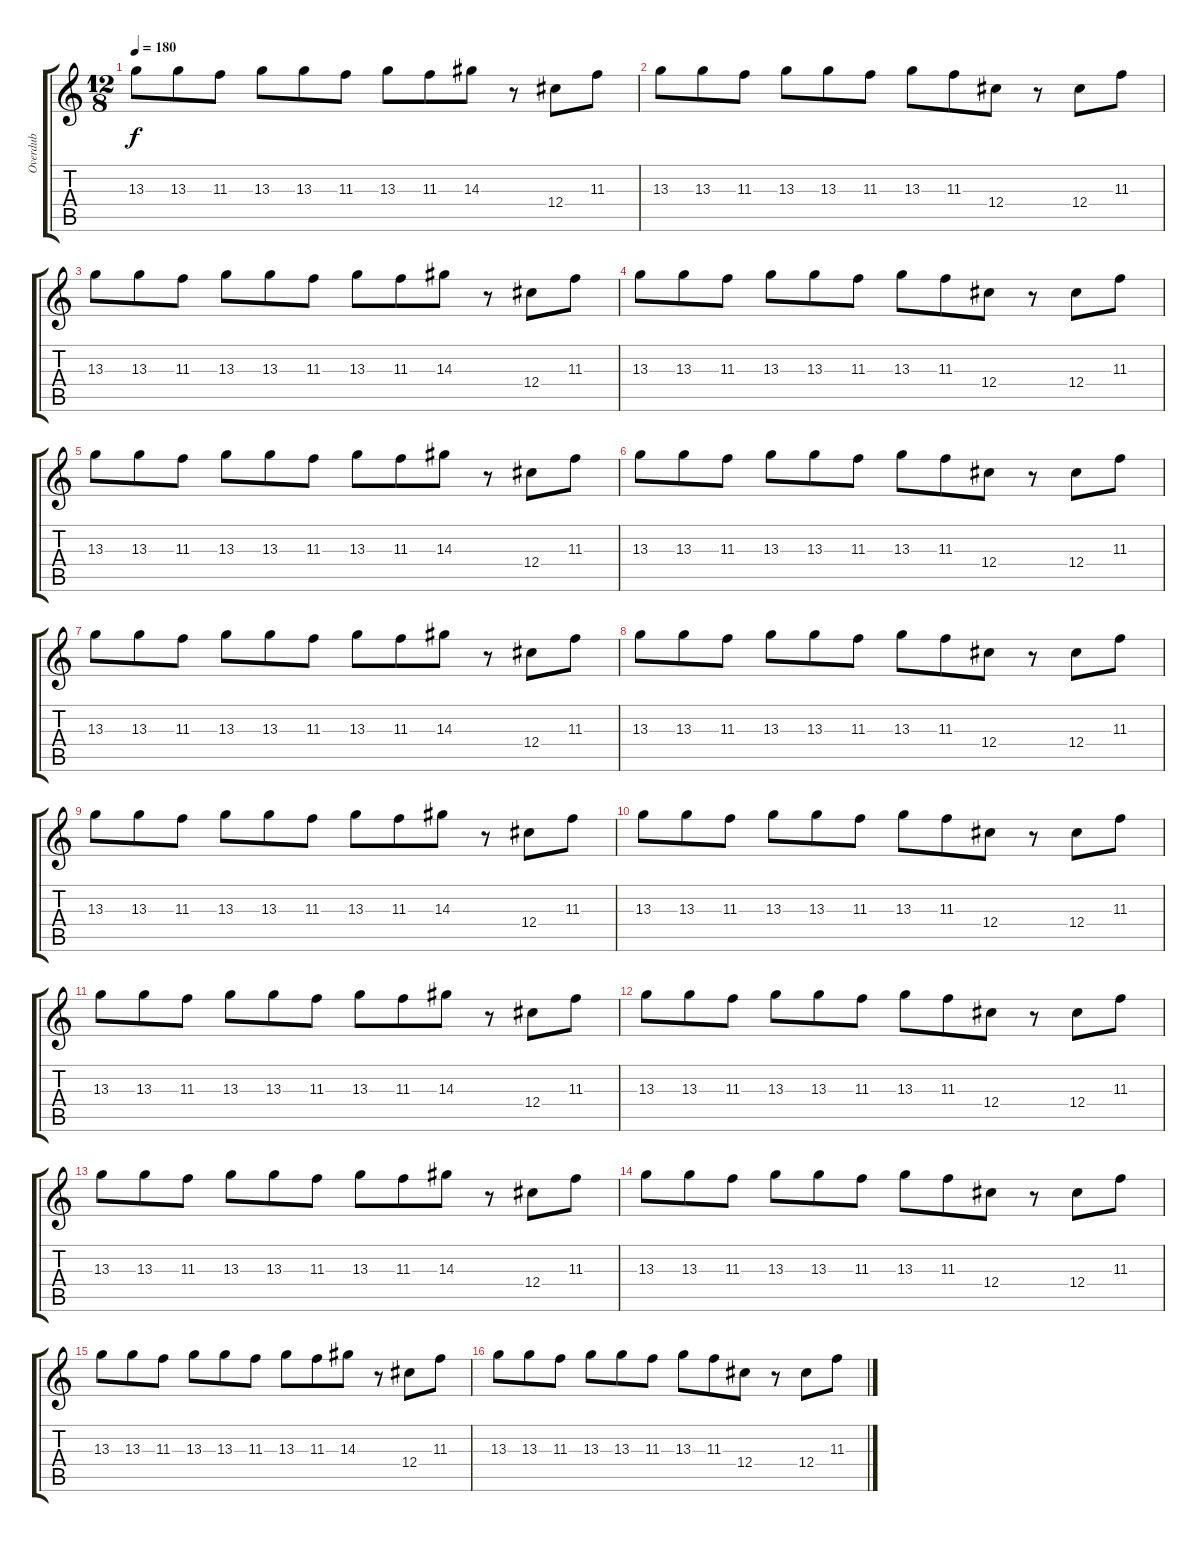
\track ("Overdub" "Overdub") {instrument fretlessbass}
\staff {score tabs}
\tuning (Eb4 Bb3 Gb3 Db3 Ab2 Eb2) {hide}
\ts (12 8)
\tempo 180
\clef g2
\ks c
13.3.8{dy f} 13.3.8 11.3.8 13.3.8 13.3.8 11.3.8 13.3.8 11.3.8 14.3.8 r.8 12.4.8 11.3.8 |
13.3.8 13.3.8 11.3.8 13.3.8 13.3.8 11.3.8 13.3.8 11.3.8 12.4.8 r.8 12.4.8 11.3.8 |
13.3.8 13.3.8 11.3.8 13.3.8 13.3.8 11.3.8 13.3.8 11.3.8 14.3.8 r.8 12.4.8 11.3.8 |
13.3.8 13.3.8 11.3.8 13.3.8 13.3.8 11.3.8 13.3.8 11.3.8 12.4.8 r.8 12.4.8 11.3.8 |
13.3.8 13.3.8 11.3.8 13.3.8 13.3.8 11.3.8 13.3.8 11.3.8 14.3.8 r.8 12.4.8 11.3.8 |
13.3.8 13.3.8 11.3.8 13.3.8 13.3.8 11.3.8 13.3.8 11.3.8 12.4.8 r.8 12.4.8 11.3.8 |
13.3.8 13.3.8 11.3.8 13.3.8 13.3.8 11.3.8 13.3.8 11.3.8 14.3.8 r.8 12.4.8 11.3.8 |
13.3.8 13.3.8 11.3.8 13.3.8 13.3.8 11.3.8 13.3.8 11.3.8 12.4.8 r.8 12.4.8 11.3.8 |
13.3.8 13.3.8 11.3.8 13.3.8 13.3.8 11.3.8 13.3.8 11.3.8 14.3.8 r.8 12.4.8 11.3.8 |
13.3.8 13.3.8 11.3.8 13.3.8 13.3.8 11.3.8 13.3.8 11.3.8 12.4.8 r.8 12.4.8 11.3.8 |
13.3.8 13.3.8 11.3.8 13.3.8 13.3.8 11.3.8 13.3.8 11.3.8 14.3.8 r.8 12.4.8 11.3.8 |
13.3.8 13.3.8 11.3.8 13.3.8 13.3.8 11.3.8 13.3.8 11.3.8 12.4.8 r.8 12.4.8 11.3.8 |
13.3.8 13.3.8 11.3.8 13.3.8 13.3.8 11.3.8 13.3.8 11.3.8 14.3.8 r.8 12.4.8 11.3.8 |
13.3.8 13.3.8 11.3.8 13.3.8 13.3.8 11.3.8 13.3.8 11.3.8 12.4.8 r.8 12.4.8 11.3.8 |
13.3.8 13.3.8 11.3.8 13.3.8 13.3.8 11.3.8 13.3.8 11.3.8 14.3.8 r.8 12.4.8 11.3.8 |
13.3.8 13.3.8 11.3.8 13.3.8 13.3.8 11.3.8 13.3.8 11.3.8 12.4.8 r.8 12.4.8 11.3.8
